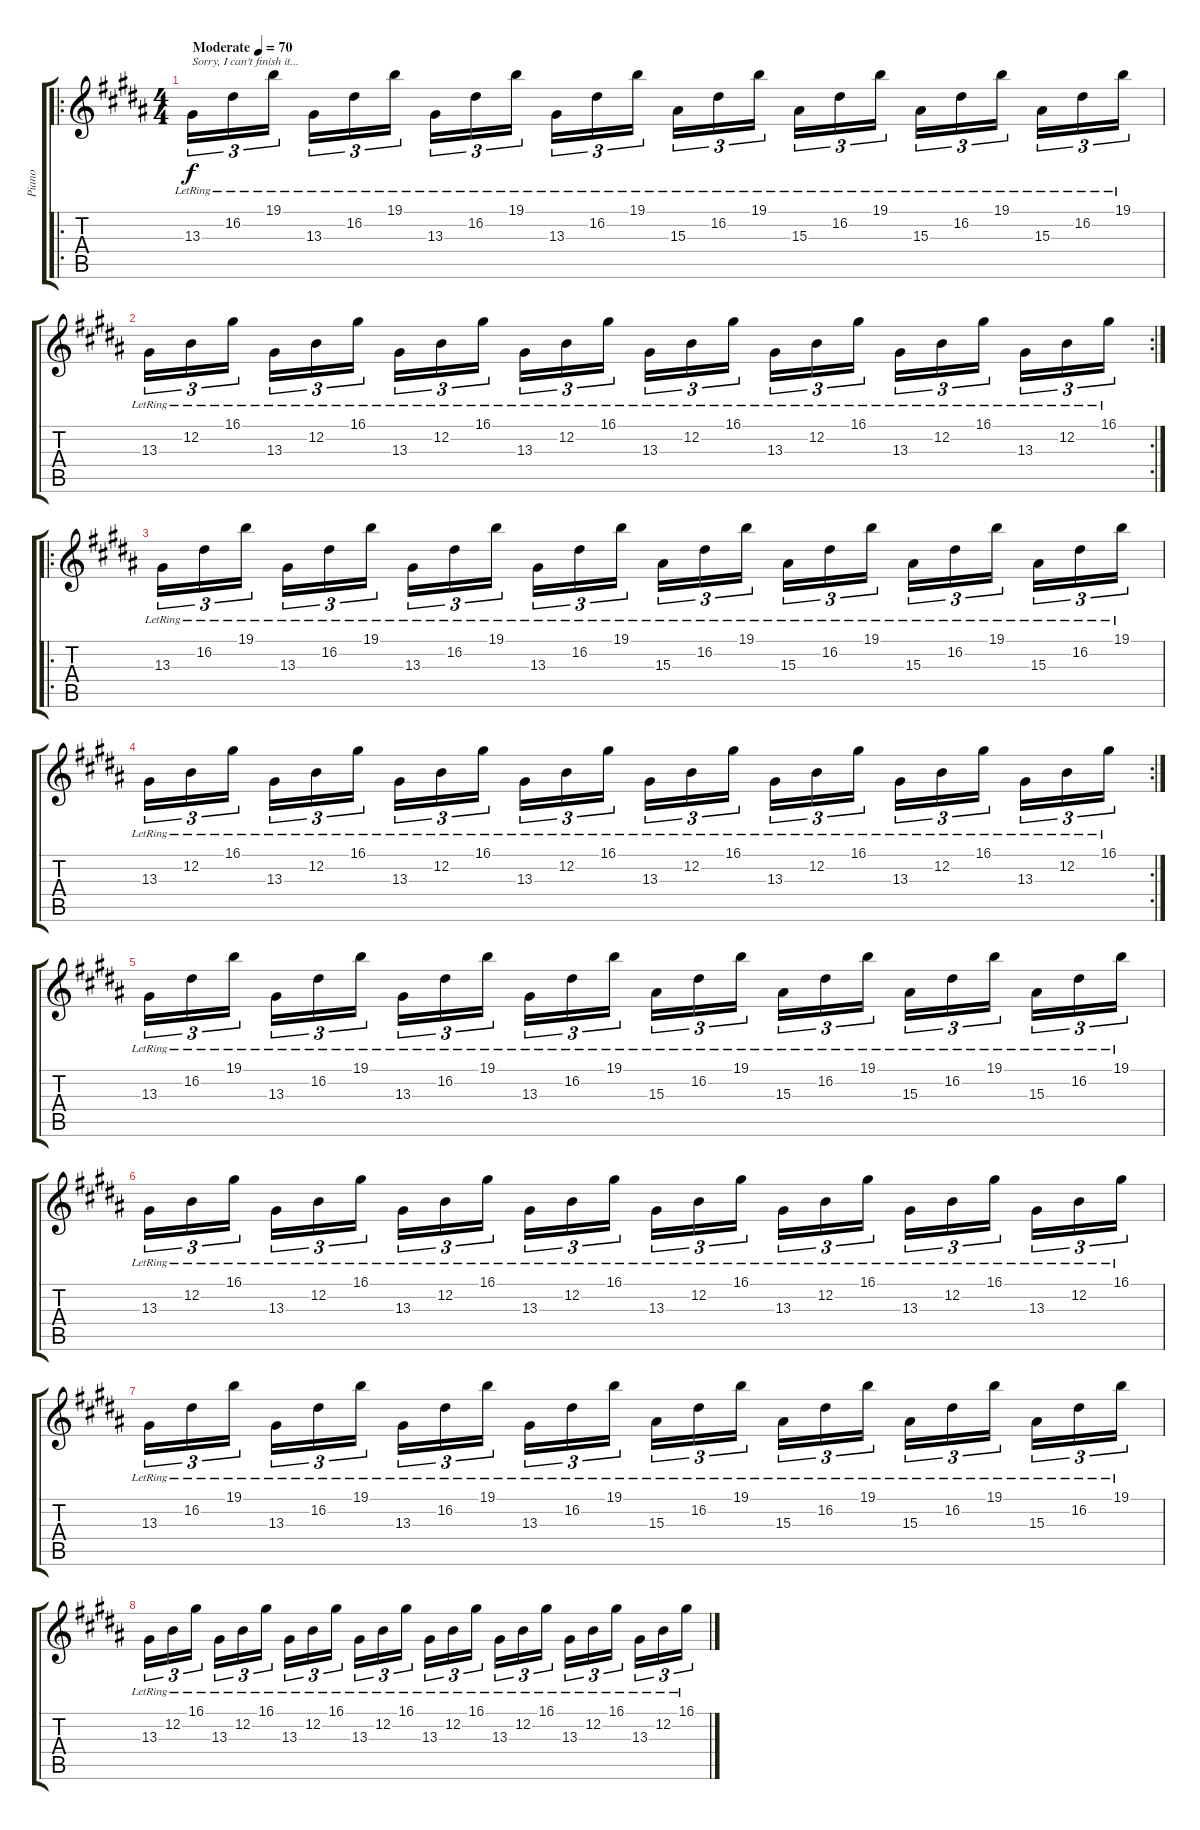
\track ("Piano" "Piano") {instrument acousticgrandpiano}
\staff {score tabs}
\tuning (E4 B3 G3 D3 A2 E2) {hide}
\ro
\ts (4 4)
\tempo (70 "Moderate")
\clef g2
\ks g#minor
13.3{lr}.16{tu (3 2) txt "Sorry, I can't finish it..." dy f instrument acousticgrandpiano} 16.2{lr}.16{tu (3 2)} 19.1{lr}.16{tu (3 2) beam splitsecondary} 13.3{lr}.16{tu (3 2)} 16.2{lr}.16{tu (3 2)} 19.1{lr}.16{tu (3 2)} 13.3{lr}.16{tu (3 2)} 16.2{lr}.16{tu (3 2)} 19.1{lr}.16{tu (3 2) beam splitsecondary} 13.3{lr}.16{tu (3 2)} 16.2{lr}.16{tu (3 2)} 19.1{lr}.16{tu (3 2)} 15.3{lr}.16{tu (3 2)} 16.2{lr}.16{tu (3 2)} 19.1{lr}.16{tu (3 2) beam splitsecondary} 15.3{lr}.16{tu (3 2)} 16.2{lr}.16{tu (3 2)} 19.1{lr}.16{tu (3 2)} 15.3{lr}.16{tu (3 2)} 16.2{lr}.16{tu (3 2)} 19.1{lr}.16{tu (3 2) beam splitsecondary} 15.3{lr}.16{tu (3 2)} 16.2{lr}.16{tu (3 2)} 19.1{lr}.16{tu (3 2)} |
\rc 2
13.3{lr}.16{tu (3 2)} 12.2{lr}.16{tu (3 2)} 16.1{lr}.16{tu (3 2) beam splitsecondary} 13.3{lr}.16{tu (3 2)} 12.2{lr}.16{tu (3 2)} 16.1{lr}.16{tu (3 2)} 13.3{lr}.16{tu (3 2)} 12.2{lr}.16{tu (3 2)} 16.1{lr}.16{tu (3 2) beam splitsecondary} 13.3{lr}.16{tu (3 2)} 12.2{lr}.16{tu (3 2)} 16.1{lr}.16{tu (3 2)} 13.3{lr}.16{tu (3 2)} 12.2{lr}.16{tu (3 2)} 16.1{lr}.16{tu (3 2) beam splitsecondary} 13.3{lr}.16{tu (3 2)} 12.2{lr}.16{tu (3 2)} 16.1{lr}.16{tu (3 2)} 13.3{lr}.16{tu (3 2)} 12.2{lr}.16{tu (3 2)} 16.1{lr}.16{tu (3 2) beam splitsecondary} 13.3{lr}.16{tu (3 2)} 12.2{lr}.16{tu (3 2)} 16.1{lr}.16{tu (3 2)} |
\ro
13.3{lr}.16{tu (3 2)} 16.2{lr}.16{tu (3 2)} 19.1{lr}.16{tu (3 2) beam splitsecondary} 13.3{lr}.16{tu (3 2)} 16.2{lr}.16{tu (3 2)} 19.1{lr}.16{tu (3 2)} 13.3{lr}.16{tu (3 2)} 16.2{lr}.16{tu (3 2)} 19.1{lr}.16{tu (3 2) beam splitsecondary} 13.3{lr}.16{tu (3 2)} 16.2{lr}.16{tu (3 2)} 19.1{lr}.16{tu (3 2)} 15.3{lr}.16{tu (3 2)} 16.2{lr}.16{tu (3 2)} 19.1{lr}.16{tu (3 2) beam splitsecondary} 15.3{lr}.16{tu (3 2)} 16.2{lr}.16{tu (3 2)} 19.1{lr}.16{tu (3 2)} 15.3{lr}.16{tu (3 2)} 16.2{lr}.16{tu (3 2)} 19.1{lr}.16{tu (3 2) beam splitsecondary} 15.3{lr}.16{tu (3 2)} 16.2{lr}.16{tu (3 2)} 19.1{lr}.16{tu (3 2)} |
\rc 2
13.3{lr}.16{tu (3 2)} 12.2{lr}.16{tu (3 2)} 16.1{lr}.16{tu (3 2) beam splitsecondary} 13.3{lr}.16{tu (3 2)} 12.2{lr}.16{tu (3 2)} 16.1{lr}.16{tu (3 2)} 13.3{lr}.16{tu (3 2)} 12.2{lr}.16{tu (3 2)} 16.1{lr}.16{tu (3 2) beam splitsecondary} 13.3{lr}.16{tu (3 2)} 12.2{lr}.16{tu (3 2)} 16.1{lr}.16{tu (3 2)} 13.3{lr}.16{tu (3 2)} 12.2{lr}.16{tu (3 2)} 16.1{lr}.16{tu (3 2) beam splitsecondary} 13.3{lr}.16{tu (3 2)} 12.2{lr}.16{tu (3 2)} 16.1{lr}.16{tu (3 2)} 13.3{lr}.16{tu (3 2)} 12.2{lr}.16{tu (3 2)} 16.1{lr}.16{tu (3 2) beam splitsecondary} 13.3{lr}.16{tu (3 2)} 12.2{lr}.16{tu (3 2)} 16.1{lr}.16{tu (3 2)} |
13.3{lr}.16{tu (3 2)} 16.2{lr}.16{tu (3 2)} 19.1{lr}.16{tu (3 2) beam splitsecondary} 13.3{lr}.16{tu (3 2)} 16.2{lr}.16{tu (3 2)} 19.1{lr}.16{tu (3 2)} 13.3{lr}.16{tu (3 2)} 16.2{lr}.16{tu (3 2)} 19.1{lr}.16{tu (3 2) beam splitsecondary} 13.3{lr}.16{tu (3 2)} 16.2{lr}.16{tu (3 2)} 19.1{lr}.16{tu (3 2)} 15.3{lr}.16{tu (3 2)} 16.2{lr}.16{tu (3 2)} 19.1{lr}.16{tu (3 2) beam splitsecondary} 15.3{lr}.16{tu (3 2)} 16.2{lr}.16{tu (3 2)} 19.1{lr}.16{tu (3 2)} 15.3{lr}.16{tu (3 2)} 16.2{lr}.16{tu (3 2)} 19.1{lr}.16{tu (3 2) beam splitsecondary} 15.3{lr}.16{tu (3 2)} 16.2{lr}.16{tu (3 2)} 19.1{lr}.16{tu (3 2)} |
13.3{lr}.16{tu (3 2)} 12.2{lr}.16{tu (3 2)} 16.1{lr}.16{tu (3 2) beam splitsecondary} 13.3{lr}.16{tu (3 2)} 12.2{lr}.16{tu (3 2)} 16.1{lr}.16{tu (3 2)} 13.3{lr}.16{tu (3 2)} 12.2{lr}.16{tu (3 2)} 16.1{lr}.16{tu (3 2) beam splitsecondary} 13.3{lr}.16{tu (3 2)} 12.2{lr}.16{tu (3 2)} 16.1{lr}.16{tu (3 2)} 13.3{lr}.16{tu (3 2)} 12.2{lr}.16{tu (3 2)} 16.1{lr}.16{tu (3 2) beam splitsecondary} 13.3{lr}.16{tu (3 2)} 12.2{lr}.16{tu (3 2)} 16.1{lr}.16{tu (3 2)} 13.3{lr}.16{tu (3 2)} 12.2{lr}.16{tu (3 2)} 16.1{lr}.16{tu (3 2) beam splitsecondary} 13.3{lr}.16{tu (3 2)} 12.2{lr}.16{tu (3 2)} 16.1{lr}.16{tu (3 2)} |
13.3{lr}.16{tu (3 2)} 16.2{lr}.16{tu (3 2)} 19.1{lr}.16{tu (3 2) beam splitsecondary} 13.3{lr}.16{tu (3 2)} 16.2{lr}.16{tu (3 2)} 19.1{lr}.16{tu (3 2)} 13.3{lr}.16{tu (3 2)} 16.2{lr}.16{tu (3 2)} 19.1{lr}.16{tu (3 2) beam splitsecondary} 13.3{lr}.16{tu (3 2)} 16.2{lr}.16{tu (3 2)} 19.1{lr}.16{tu (3 2)} 15.3{lr}.16{tu (3 2)} 16.2{lr}.16{tu (3 2)} 19.1{lr}.16{tu (3 2) beam splitsecondary} 15.3{lr}.16{tu (3 2)} 16.2{lr}.16{tu (3 2)} 19.1{lr}.16{tu (3 2)} 15.3{lr}.16{tu (3 2)} 16.2{lr}.16{tu (3 2)} 19.1{lr}.16{tu (3 2) beam splitsecondary} 15.3{lr}.16{tu (3 2)} 16.2{lr}.16{tu (3 2)} 19.1{lr}.16{tu (3 2)} |
13.3{lr}.16{tu (3 2)} 12.2{lr}.16{tu (3 2)} 16.1{lr}.16{tu (3 2) beam splitsecondary} 13.3{lr}.16{tu (3 2)} 12.2{lr}.16{tu (3 2)} 16.1{lr}.16{tu (3 2)} 13.3{lr}.16{tu (3 2)} 12.2{lr}.16{tu (3 2)} 16.1{lr}.16{tu (3 2) beam splitsecondary} 13.3{lr}.16{tu (3 2)} 12.2{lr}.16{tu (3 2)} 16.1{lr}.16{tu (3 2)} 13.3{lr}.16{tu (3 2)} 12.2{lr}.16{tu (3 2)} 16.1{lr}.16{tu (3 2) beam splitsecondary} 13.3{lr}.16{tu (3 2)} 12.2{lr}.16{tu (3 2)} 16.1{lr}.16{tu (3 2)} 13.3{lr}.16{tu (3 2)} 12.2{lr}.16{tu (3 2)} 16.1{lr}.16{tu (3 2) beam splitsecondary} 13.3{lr}.16{tu (3 2)} 12.2{lr}.16{tu (3 2)} 16.1{lr}.16{tu (3 2)}
